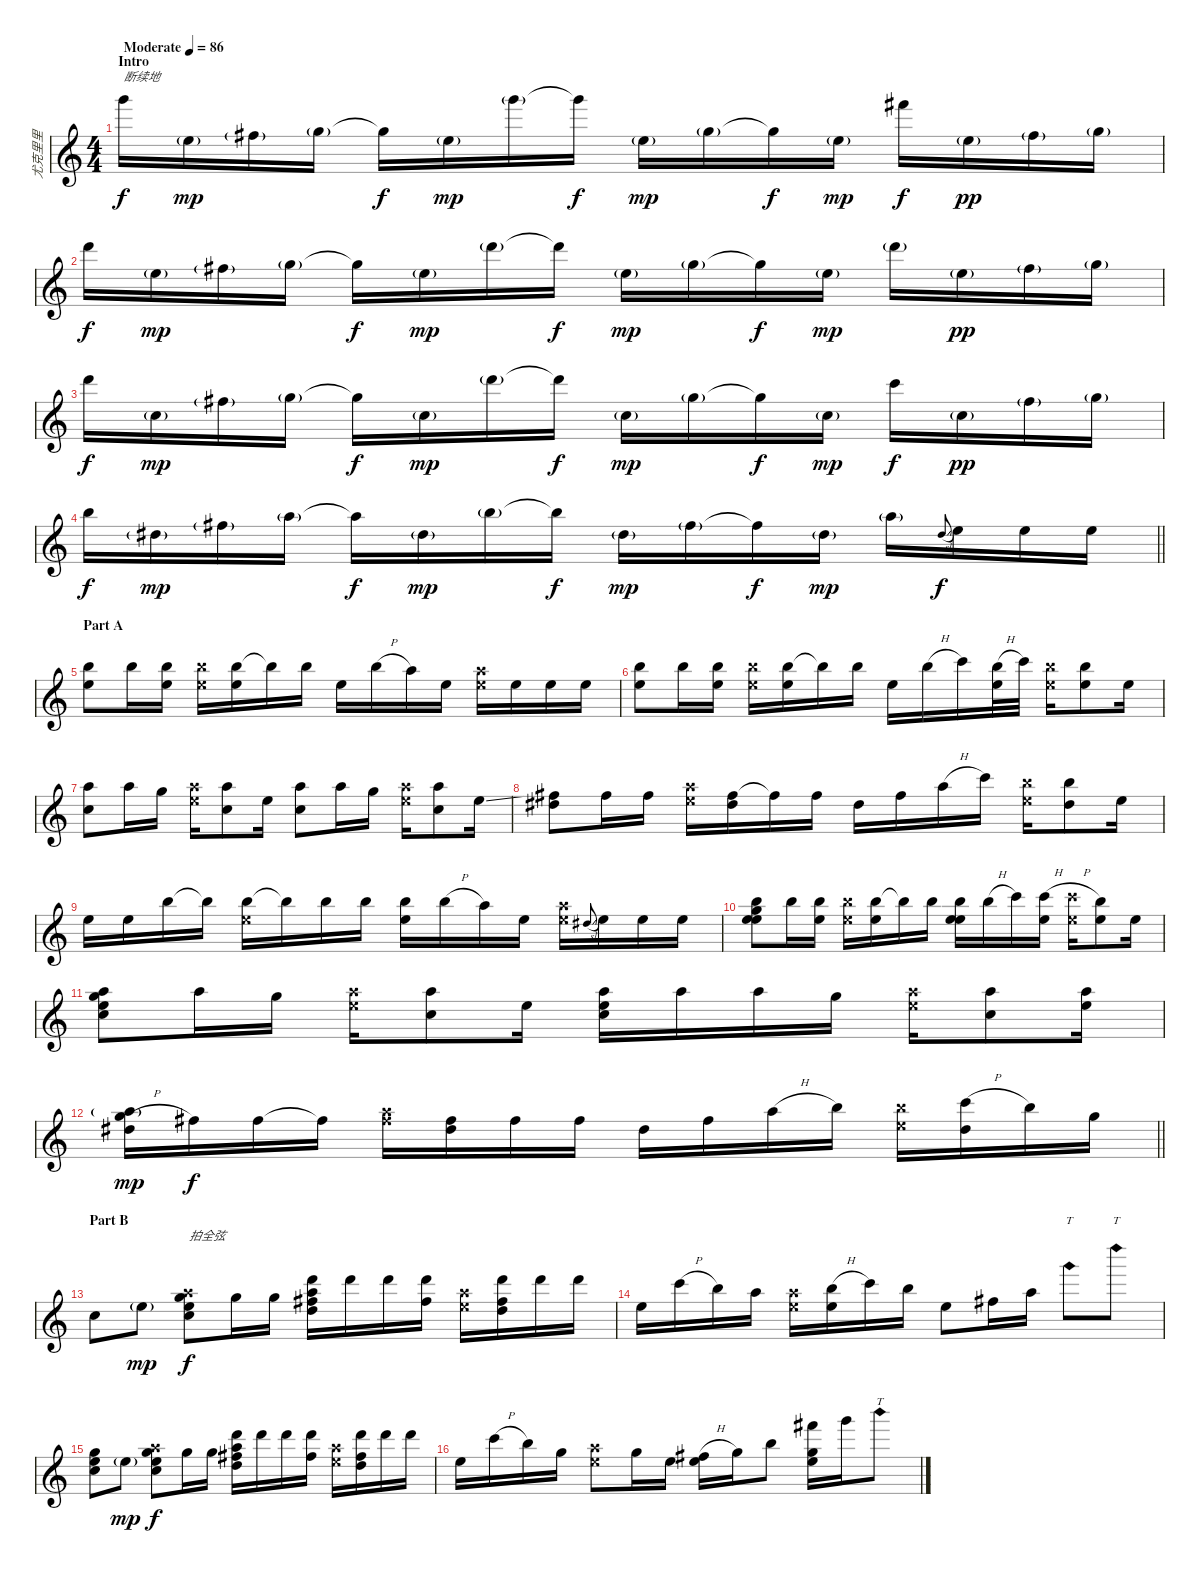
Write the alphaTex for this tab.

\track ("尤克里里" "尤克里里") {instrument acousticguitarnylon}
\staff {score}
\tuning (A4 E4 C4 G4) {hide}
\ts (4 4)
\section ("" "Intro")
\tempo (86 "Moderate")
\clef g2
\ks c
10.1.16{txt "断续地" dy f instrument acousticguitarnylon} 0.2{g}.16{dy mp} 6.3{g}.16 0.4{g}.16 0.4{t}.16{dy f} 0.2{g}.16{dy mp} 10.1{g}.16 10.1{t}.16{dy f} 0.2{g}.16{dy mp} 0.4{g}.16 0.4{t}.16{dy f} 0.2{g}.16{dy mp} 9.1.16{dy f} 0.2{g}.16{dy pp} 6.3{g}.16 0.4{g}.16 |
5.1.16{dy f} 0.2{g}.16{dy mp} 6.3{g}.16 0.4{g}.16 0.4{t}.16{dy f} 0.2{g}.16{dy mp} 5.1{g}.16 5.1{t}.16{dy f} 0.2{g}.16{dy mp} 0.4{g}.16 0.4{t}.16{dy f} 0.2{g}.16{dy mp} 5.1{g}.16 0.2{g}.16{dy pp} 6.3{g}.16 0.4{g}.16 |
5.1.16{dy f} 0.3{g}.16{dy mp} 2.2{g}.16 0.4{g}.16 0.4{t}.16{dy f} 0.3{g}.16{dy mp} 5.1{g}.16 5.1{t}.16{dy f} 0.3{g}.16{dy mp} 0.4{g}.16 0.4{t}.16{dy f} 0.3{g}.16{dy mp} 3.1.16{dy f} 0.3{g}.16{dy pp} 2.2{g}.16 0.4{g}.16 |
\barLineRight lightlight
2.1.16{dy f} 3.3{g}.16{dy mp} 2.2{g}.16 2.4{g}.16 2.4{t}.16{dy f} 3.3{g}.16{dy mp} 2.1{g}.16 2.1{t}.16{dy f} 3.3{g}.16{dy mp} 2.2{g}.16 2.2{t}.16{dy f} 3.3{g}.16{dy mp} 0.1{g}.16 3.3{sl}.8{gr onbeat dy f} 4.3.16 0.2.16 4.3.16 |
\section ("" "Part A")
(2.1 4.3).8 2.1.16 (2.1 0.2).16 (2.1{x} 0.2{x}).16 (2.1 4.3).16 2.1{t}.16 2.1.16 4.3.16 2.1{h}.16 0.1.16 0.2.16 (0.1{x} 0.2{x}).16 4.3.16 0.2.16 4.3.16 |
(2.1 4.3).8 2.1.16 (2.1 0.2).16 (2.1{x} 0.2{x}).16 (2.1 4.3).16 2.1{t}.16 2.1.16 4.3.16 2.1{h}.16 3.1.16 (2.1{h} 0.2).32 3.1.32 (2.1{x} 0.2{x}).16 (2.1 4.3).8 0.2.16 |
(0.1 0.3).8 0.1.16 3.2.16 (0.1{x} 0.2{x}).16 (0.1 0.3).8 0.2.16 (0.1 0.3).8 0.1.16 3.2.16 (0.1{x} 0.2{x}).16 (0.1 0.3).8 0.2{ss}.16 |
(2.2 3.3).8 2.2.16 2.2.16 (0.1{x} 0.2{x}).16 (2.2 3.3).16 2.2{t}.16 2.2.16 3.3.16 2.2.16 0.1{h}.16 3.1.16 (2.1{x} 0.2{x}).16 (2.1 3.3).8 0.2.16 |
4.3.16 0.2.16 2.1.16 2.1{t}.16 (2.1 0.2{x}).16 2.1{t}.16 2.1.16 2.1.16 (2.1 4.3).16 2.1{h}.16 0.1.16 0.2.16 (0.1{x} 0.2{x}).16 3.3{sl}.8{gr onbeat} 4.3.16 0.2.16 4.3.16 |
(2.1 0.2 4.3 0.4).8 2.1.16 (2.1 0.2).16 (2.1{x} 0.2{x}).16 (2.1 4.3).16 2.1{t}.16 2.1.16 (2.1 0.2 4.3).16 2.1{h}.16 3.1.16 (3.1{h} 0.2).16 (3.1{h x} 0.2{x}).16 (2.1 4.3).8 0.2.16 |
(0.1 0.2 0.3 0.4).8 0.1.16 3.2.16 (0.1{x} 0.2{x}).16 (0.1 0.3).8 0.2.16 (0.1 0.2 0.3).16 0.1.16 0.1.16 3.2.16 (0.1{x} 0.2{x}).16 (0.1 0.3).8 (0.1 0.2).16 |
\barLineRight lightlight
(0.1{g} 3.2{h} 3.3).16{dy mp} 2.2.16{dy f} 2.2.16 2.2{t}.16 (0.1{x} 2.2{x}).16 (2.2 3.3).16 2.2.16 2.2.16 3.3.16 2.2.16 0.1{h}.16 2.1.16 (2.1{x} 0.2{x}).16 (3.1{h} 3.3).16 2.1.16 3.2.16 |
\section ("" "Part B")
0.3.8 0.2{g}.8{dy mp} (0.1{x} 0.2 0.3 0.4).8{txt "拍全弦" dy f} 0.4.16 3.2.16 (5.1 2.2 2.3 2.4).16 5.1.16 5.1.16 (5.1 2.2).16 (0.1{x} 0.2{x}).16 (5.1 2.2 2.3).16 5.1.16 5.1.16 |
4.3.16 3.1{h}.16 2.1.16 5.2.16 (0.1{x} 0.2{x}).16 (2.1{h} 4.3).16 3.1.16 2.1.16 4.3.8 2.2.16 0.1.16 12.4{nh}.8{tt} 7.4{nh}.8{tt} |
(0.2 0.3 0.4).8 0.2{g}.8{dy mp} (0.1{x} 0.2 0.3 0.4).8{dy f} 0.4.16 3.2.16 (5.1 2.2 2.3 2.4).16 5.1.16 5.1.16 (5.1 2.2).16 (0.1{x} 0.2{x}).16 (5.1 2.2 2.3).16 5.1.16 5.1.16 |
4.3.16 3.1{h}.16 2.1.16 3.2.16 (0.1{x} 0.2{x}).8 3.2.16 4.3.16 (2.2{h} 4.3).16 3.2.16 2.1.8 (9.1 0.2 0.4).16 10.1.16 7.2{nh}.8{tt}
